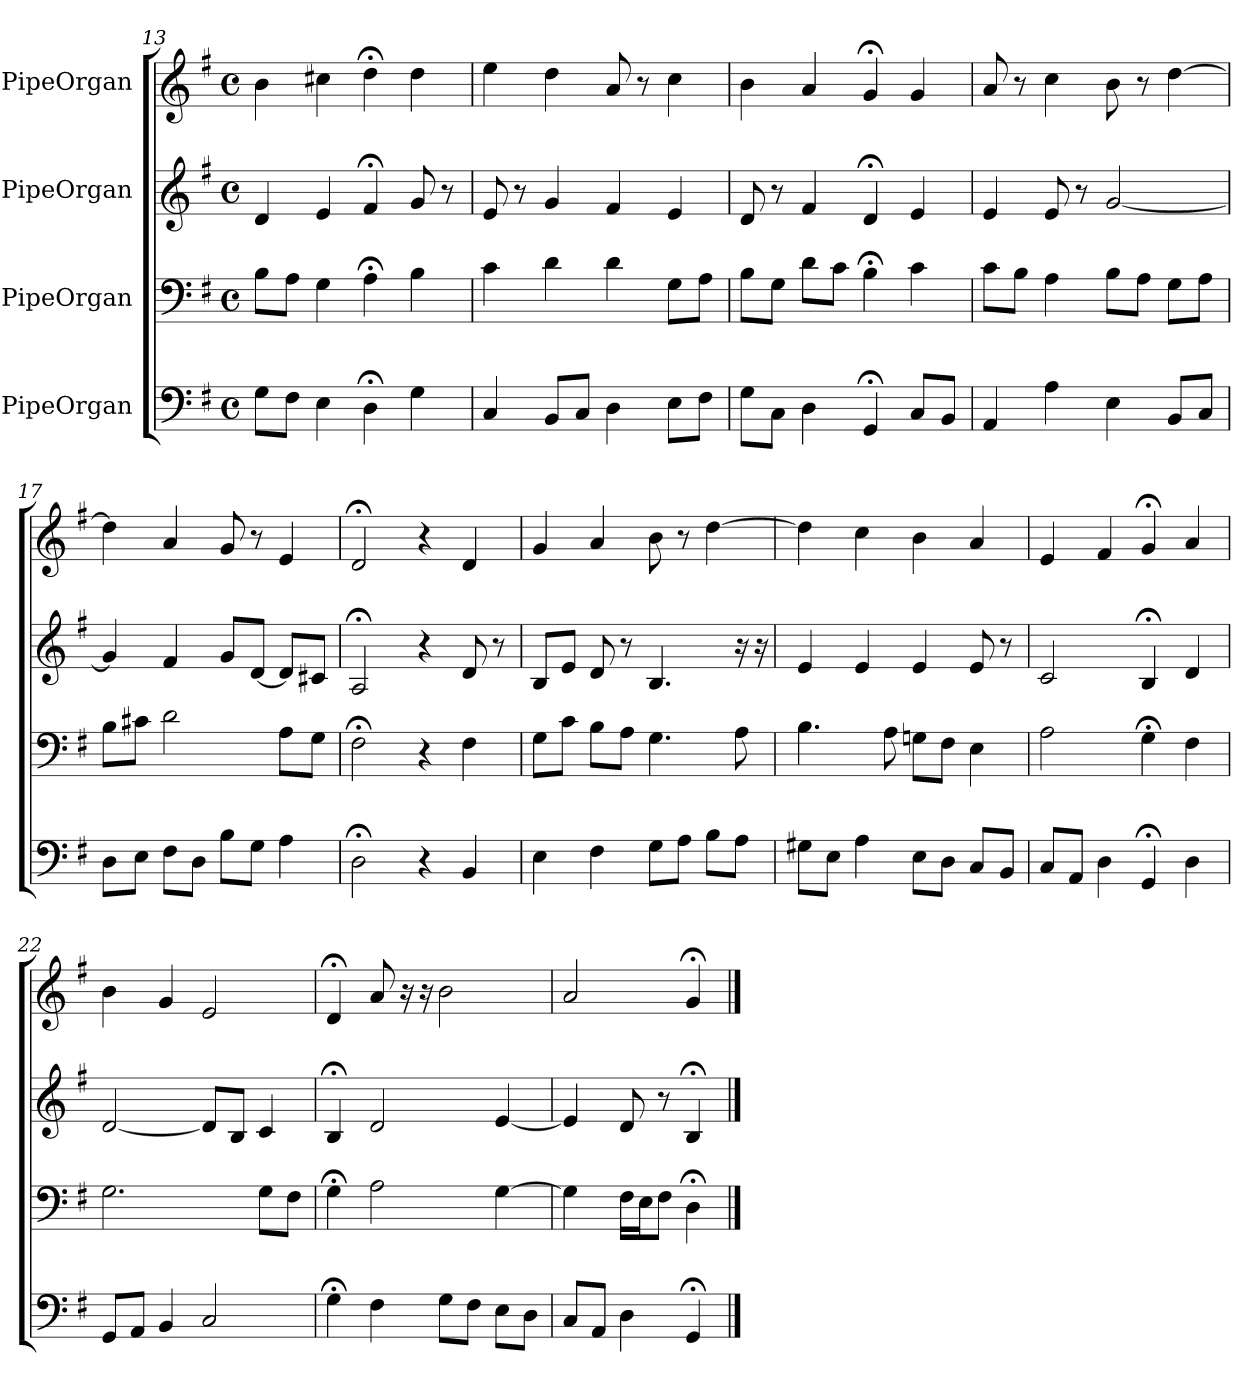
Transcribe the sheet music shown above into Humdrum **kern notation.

**kern	**kern	**kern	**kern
*part4	*part3	*part2	*part1
*staff4	*staff3	*staff2	*staff1
*I"PipeOrgan	*I"PipeOrgan	*I"PipeOrgan	*I"PipeOrgan
*clefF4	*clefF4	*clefG2	*clefG2
*k[f#]	*k[f#]	*k[f#]	*k[f#]
*G:	*G:	*G:	*G:
*M4/4	*M4/4	*M4/4	*M4/4
*met(c)	*met(c)	*met(c)	*met(c)
=13	=13	=13	=13
8G\L	8B\L	4d	4b
8F#\J	8A\J	.	.
4E	4G	4e	4cc#X
4D;<	4A;<	4f#;<	4dd;<
4G	4B	8g	4dd
.	.	8r	.
=14	=14	=14	=14
4C	4c	8e	4ee
.	.	8r	.
8BB/L	4d	4g	4dd
8C/J	.	.	.
4D	4d	4f#	8a
.	.	.	8r
8E\L	8G\L	4e	4cc
8F#\J	8A\J	.	.
=15	=15	=15	=15
8G\L	8B\L	8d	4b
8C\J	8G\J	8r	.
4D	8d\L	4f#	4a
.	8c\J	.	.
4GG;<	4B;<	4d;<	4g;<
8C/L	4c	4e	4g
8BB/J	.	.	.
=16	=16	=16	=16
4AA	8c\L	4e	8a
.	8B\J	.	8r
4A	4A	8e	4cc
.	.	8r	.
4E	8B\L	[2g	8b
.	8A\J	.	8r
8BB/L	8G\L	.	[4dd
8C/J	8A\J	.	.
=17	=17	=17	=17
8D\L	8B\L	4g]	4dd]
8E\J	8c#X\J	.	.
8F#\L	2d	4f#	4a
8D\J	.	.	.
8B\L	.	8g/L	8g
8G\J	.	[8d/J	8r
4A	8A\L	8d/L]	4e
.	8G\J	8c#X/J	.
=18	=18	=18	=18
2D;<	2F#;<	2A;<	2d;<
4r	4r	4r	4r
4BB	4F#	8d	4d
.	.	8r	.
=19	=19	=19	=19
4E	8G\L	8B/L	4g
.	8c\J	8e/J	.
4F#	8B\L	8d	4a
.	8A\J	8r	.
8G\L	4.G	4.B	8b
8A\J	.	.	8r
8B\L	.	.	[4dd
8A\J	8A	16r	.
.	.	16r	.
=20	=20	=20	=20
8G#X\L	4.B	4e	4dd]
8E\J	.	.	.
4A	.	4e	4cc
.	8A	.	.
8E\L	8Gn\L	4e	4b
8D\J	8F#\J	.	.
8C/L	4E	8e	4a
8BB/J	.	8r	.
=21	=21	=21	=21
8C/L	2A	2c	4e
8AA/J	.	.	.
4D	.	.	4f#
4GG;<	4G;<	4B;<	4g;<
4D	4F#	4d	4a
=22	=22	=22	=22
8GG/L	2.G	[2d	4b
8AA/J	.	.	.
4BB	.	.	4g
2C	.	8d/L]	2e
.	.	8B/J	.
.	8G\L	4c	.
.	8F#\J	.	.
=23	=23	=23	=23
4G;<	4G;<	4B;<	4d;<
4F#	2A	2d	8a
.	.	.	16r
.	.	.	16r
8G\L	.	.	2b
8F#\J	.	.	.
8E\L	[4G	[4e	.
8D\J	.	.	.
=24	=24	=24	=24
8C/L	4G]	4e]	2a
8AA/J	.	.	.
4D	16F#\LL	8d	.
.	16E\J	.	.
.	8F#\J	8r	.
4GG;<	4D;<	4B;<	4g;<
==	==	==	==
*-	*-	*-	*-
